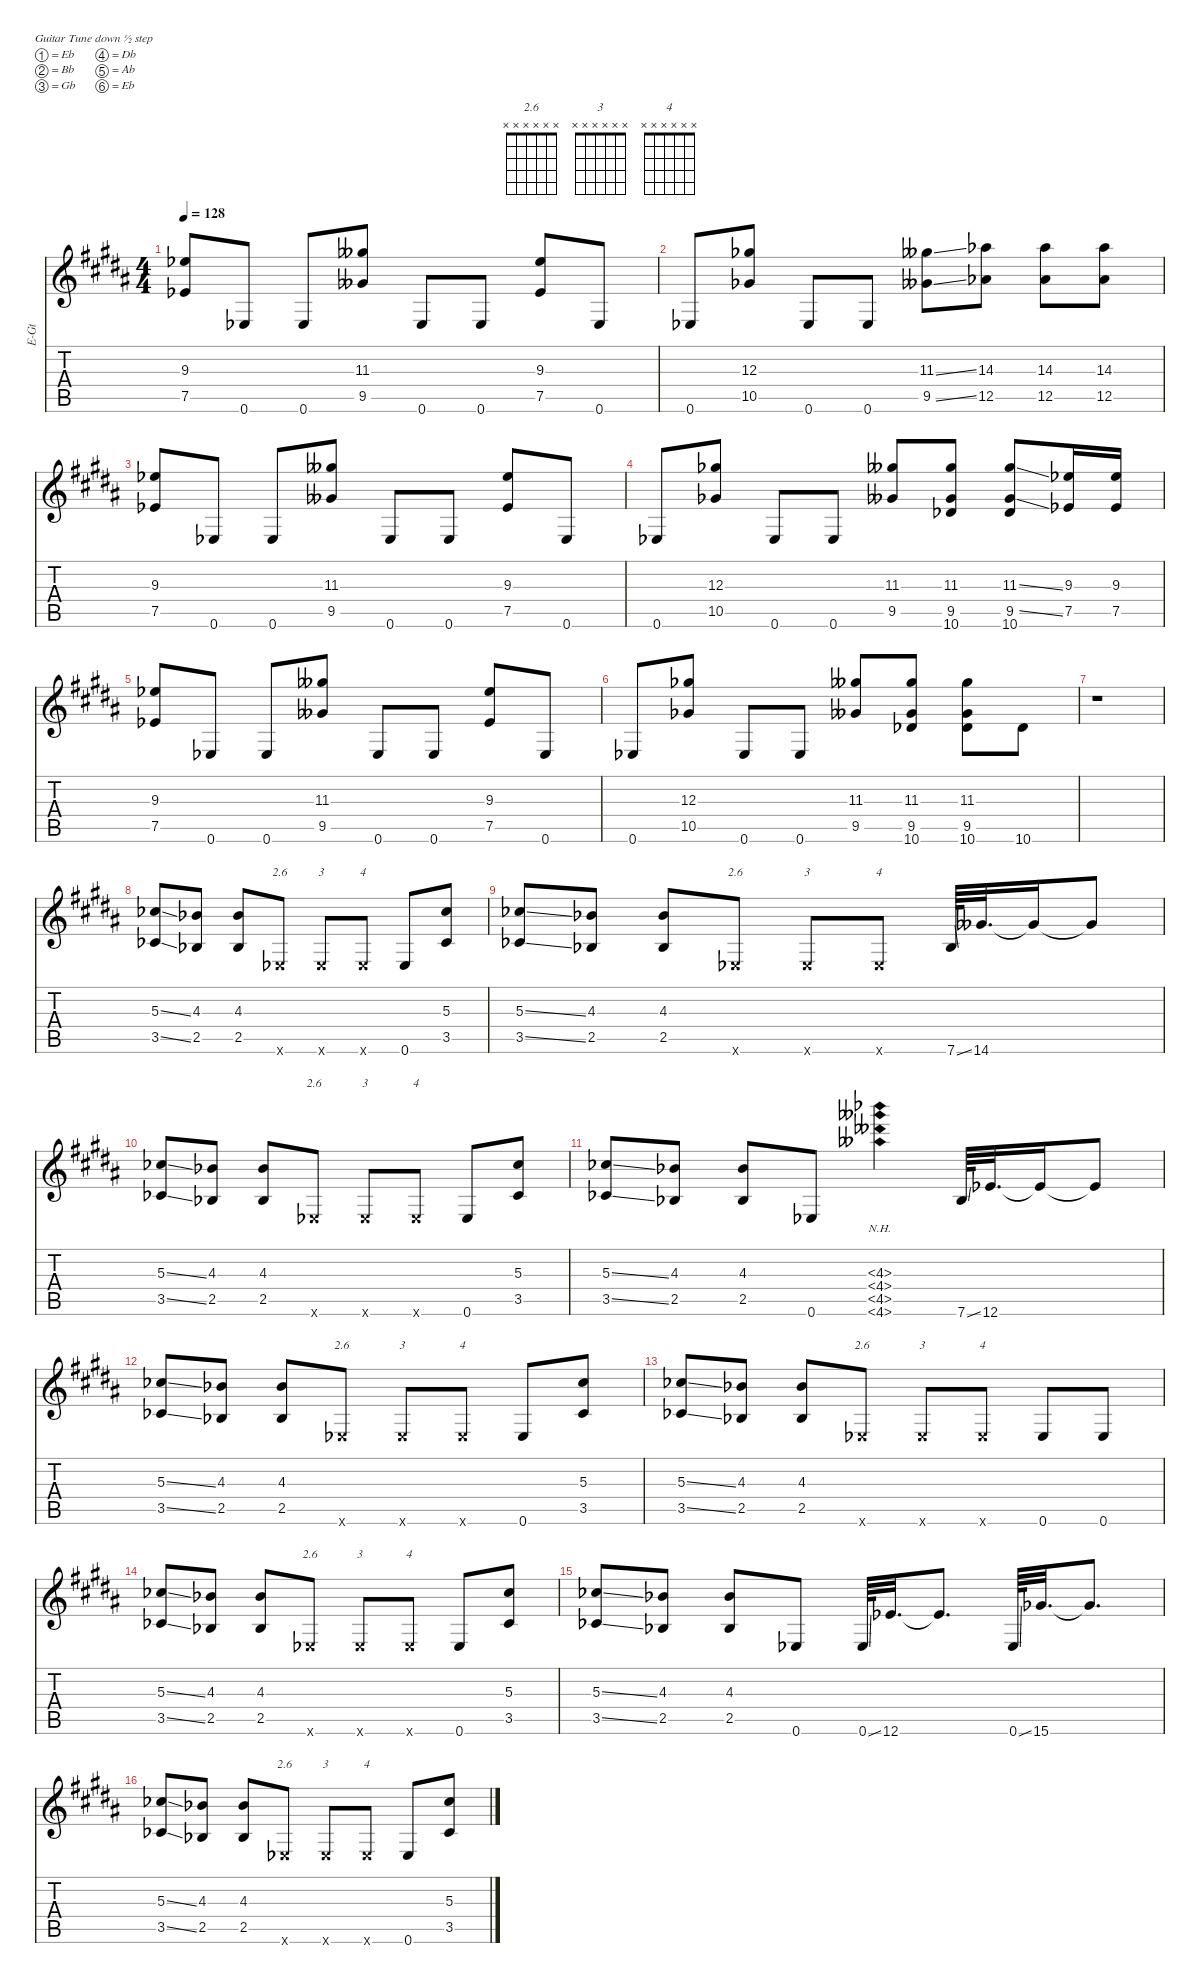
\hideDynamics
\bracketExtendMode nobrackets
\otherSystemsTrackNameOrientation horizontal
\track ("Guitar 2" "E-Gt") {instrument overdrivenguitar}
\staff {score tabs}
\tuning (Eb4 Bb3 Gb3 Db3 Ab2 Eb2)
\chord ("2.6" x x x x x x)
\chord ("3" x x x x x x)
\chord ("4" x x x x x x)
\ts (4 4)
\tempo 128
\clef g2
\ks b
(9.3{acc b} 7.5{acc b}).8{dy f beam Up} 0.6{acc b}.8{beam Up} 0.6{acc b}.8{beam Up} (11.3{acc bb} 9.5{acc bb}).8{beam Up} 0.6{acc b}.8{beam Up} 0.6{acc b}.8{beam Up} (9.3{acc b} 7.5{acc b}).8{beam Up} 0.6{acc b}.8{beam Up} |
0.6{acc b}.8{beam Up} (12.3{acc b} 10.5{acc b}).8{beam Up} 0.6{acc b}.8{beam Up} 0.6{acc b}.8{beam Up} (11.3{ss acc bb} 9.5{ss acc bb}).8{beam Down} (14.3{acc b} 12.5{acc b}).8{beam Down} (14.3{acc b} 12.5{acc b}).8{beam Down} (14.3{acc b} 12.5{acc b}).8{beam Down} |
(9.3{acc b} 7.5{acc b}).8{beam Up} 0.6{acc b}.8{beam Up} 0.6{acc b}.8{beam Up} (11.3{acc bb} 9.5{acc bb}).8{beam Up} 0.6{acc b}.8{beam Up} 0.6{acc b}.8{beam Up} (9.3{acc b} 7.5{acc b}).8{beam Up} 0.6{acc b}.8{beam Up} |
0.6{acc b}.8{beam Up} (12.3{acc b} 10.5{acc b}).8{beam Up} 0.6{acc b}.8{beam Up} 0.6{acc b}.8{beam Up} (11.3{acc bb} 9.5{acc bb}).8{beam Up} (11.3{acc bb} 9.5{acc bb} 10.6{acc b}).8{beam Up} (11.3{ss acc bb} 9.5{ss acc bb} 10.6{acc b}).8{beam Up} (9.3{acc b} 7.5{acc b}).16{beam Up} (9.3{acc b} 7.5{acc b}).16{beam Up} |
(9.3{acc b} 7.5{acc b}).8{beam Up} 0.6{acc b}.8{beam Up} 0.6{acc b}.8{beam Up} (11.3{acc bb} 9.5{acc bb}).8{beam Up} 0.6{acc b}.8{beam Up} 0.6{acc b}.8{beam Up} (9.3{acc b} 7.5{acc b}).8{beam Up} 0.6{acc b}.8{beam Up} |
0.6{acc b}.8{beam Up} (12.3{acc b} 10.5{acc b}).8{beam Up} 0.6{acc b}.8{beam Up} 0.6{acc b}.8{beam Up} (11.3{acc bb} 9.5{acc bb}).8{beam Up} (11.3{acc bb} 9.5{acc bb} 10.6{acc b}).8{beam Up} (11.3{acc bb} 9.5{acc bb} 10.6{acc b}).8{beam Down} 10.6{acc b}.8{beam Down} |
r.1{beam Down} |
(5.3{ss acc b} 3.5{ss acc b}).8{beam Up} (4.3{acc b} 2.5{acc b}).8{beam Up} (4.3{acc b} 2.5{acc b}).8{beam Up} 0.6{x acc b}.8{ch "2.6" beam Up} 0.6{x acc b}.8{ch "3" beam Up} 0.6{x acc b}.8{ch "4" beam Up} 0.6{acc b}.8{beam Up} (5.3{acc b} 3.5{acc b}).8{beam Up} |
(5.3{ss acc b} 3.5{ss acc b}).8{beam Up} (4.3{acc b} 2.5{acc b}).8{beam Up} (4.3{acc b} 2.5{acc b}).8{beam Up} 0.6{x acc b}.8{ch "2.6" beam Up} 0.6{x acc b}.8{ch "3" beam Up} 0.6{x acc b}.8{ch "4" beam Up} 7.6{ss acc b}.64{beam Up} 14.6{acc bb}.32{d beam Up} 14.6{t acc bb}.16{beam Up} 14.6{t acc bb}.8{beam Up} |
(5.3{ss acc b} 3.5{ss acc b}).8{beam Up} (4.3{acc b} 2.5{acc b}).8{beam Up} (4.3{acc b} 2.5{acc b}).8{beam Up} 0.6{x acc b}.8{ch "2.6" beam Up} 0.6{x acc b}.8{ch "3" beam Up} 0.6{x acc b}.8{ch "4" beam Up} 0.6{acc b}.8{beam Up} (5.3{acc b} 3.5{acc b}).8{beam Up} |
(5.3{ss acc b} 3.5{ss acc b}).8{beam Up} (4.3{acc b} 2.5{acc b}).8{beam Up} (4.3{acc b} 2.5{acc b}).8{beam Up} 0.6{acc b}.8{beam Up} (4.3{nh acc b} 4.4{nh acc bb} 4.5{nh acc bb} 4.6{nh acc bb}).4{beam Down} 7.6{ss acc b}.64{beam Up} 12.6{acc b}.32{d beam Up} 12.6{t acc b}.16{beam Up} 12.6{t acc b}.8{beam Up} |
(5.3{ss acc b} 3.5{ss acc b}).8{beam Up} (4.3{acc b} 2.5{acc b}).8{beam Up} (4.3{acc b} 2.5{acc b}).8{beam Up} 0.6{x acc b}.8{ch "2.6" beam Up} 0.6{x acc b}.8{ch "3" beam Up} 0.6{x acc b}.8{ch "4" beam Up} 0.6{acc b}.8{beam Up} (5.3{acc b} 3.5{acc b}).8{beam Up} |
(5.3{ss acc b} 3.5{ss acc b}).8{beam Up} (4.3{acc b} 2.5{acc b}).8{beam Up} (4.3{acc b} 2.5{acc b}).8{beam Up} 0.6{x acc b}.8{ch "2.6" beam Up} 0.6{x acc b}.8{ch "3" beam Up} 0.6{x acc b}.8{ch "4" beam Up} 0.6{acc b}.8{beam Up} 0.6{acc b}.8{beam Up} |
(5.3{ss acc b} 3.5{ss acc b}).8{beam Up} (4.3{acc b} 2.5{acc b}).8{beam Up} (4.3{acc b} 2.5{acc b}).8{beam Up} 0.6{x acc b}.8{ch "2.6" beam Up} 0.6{x acc b}.8{ch "3" beam Up} 0.6{x acc b}.8{ch "4" beam Up} 0.6{acc b}.8{beam Up} (5.3{acc b} 3.5{acc b}).8{beam Up} |
(5.3{ss acc b} 3.5{ss acc b}).8{beam Up} (4.3{acc b} 2.5{acc b}).8{beam Up} (4.3{acc b} 2.5{acc b}).8{beam Up} 0.6{acc b}.8{beam Up} 0.6{ss acc b}.64{beam Up} 12.6{acc b}.32{d beam Up} 12.6{t acc b}.8{d beam Up} 0.6{ss acc b}.64{beam Up} 15.6{acc b}.32{d beam Up} 15.6{t acc b}.8{d beam Up} |
(5.3{ss acc b} 3.5{ss acc b}).8{beam Up} (4.3{acc b} 2.5{acc b}).8{beam Up} (4.3{acc b} 2.5{acc b}).8{beam Up} 0.6{x acc b}.8{ch "2.6" beam Up} 0.6{x acc b}.8{ch "3" beam Up} 0.6{x acc b}.8{ch "4" beam Up} 0.6{acc b}.8{beam Up} (5.3{acc b} 3.5{acc b}).8{beam Up}
